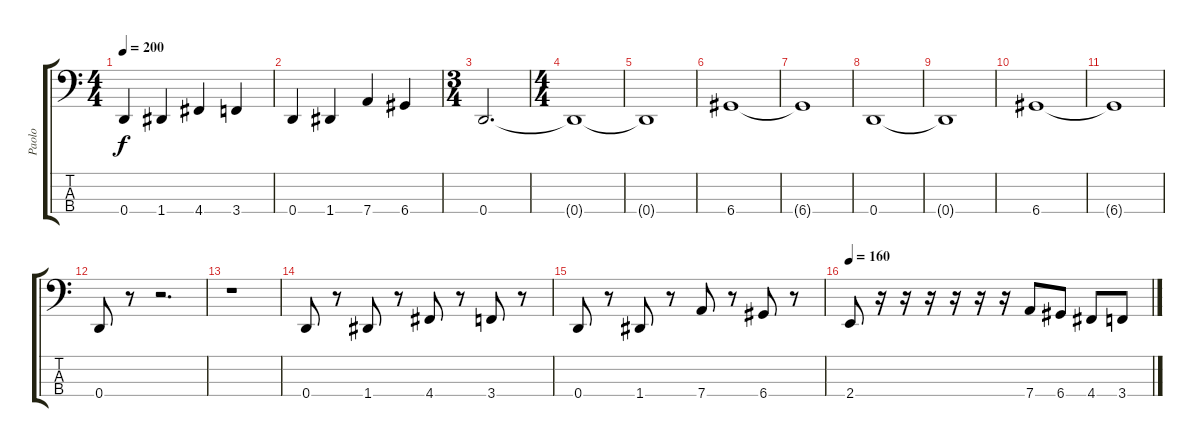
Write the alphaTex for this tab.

\track ("Paolo" "Paolo") {instrument electricbasspick}
\staff {score tabs}
\tuning (F2 C2 G1 D1) {hide}
\ts (4 4)
\tempo 200
\clef f4
\ks c
0.4.4{dy f} 1.4.4 4.4.4 3.4.4 |
0.4.4 1.4.4 7.4.4 6.4.4 |
\ts (3 4)
0.4.2{d} |
\ts (4 4)
0.4{t}.1 |
0.4{t}.1 |
6.4.1 |
6.4{t}.1 |
0.4.1 |
0.4{t}.1 |
6.4.1 |
6.4{t}.1 |
0.4.8 r.8 r.2{d} |
r.1 |
0.4.8 r.8 1.4.8 r.8 4.4.8 r.8 3.4.8 r.8 |
0.4.8 r.8 1.4.8 r.8 7.4.8 r.8 6.4.8 r.8 |
\tempo 160
2.4.8 r.16 r.16 r.16 r.16 r.16 r.16 7.4.8 6.4.8 4.4.8 3.4.8
